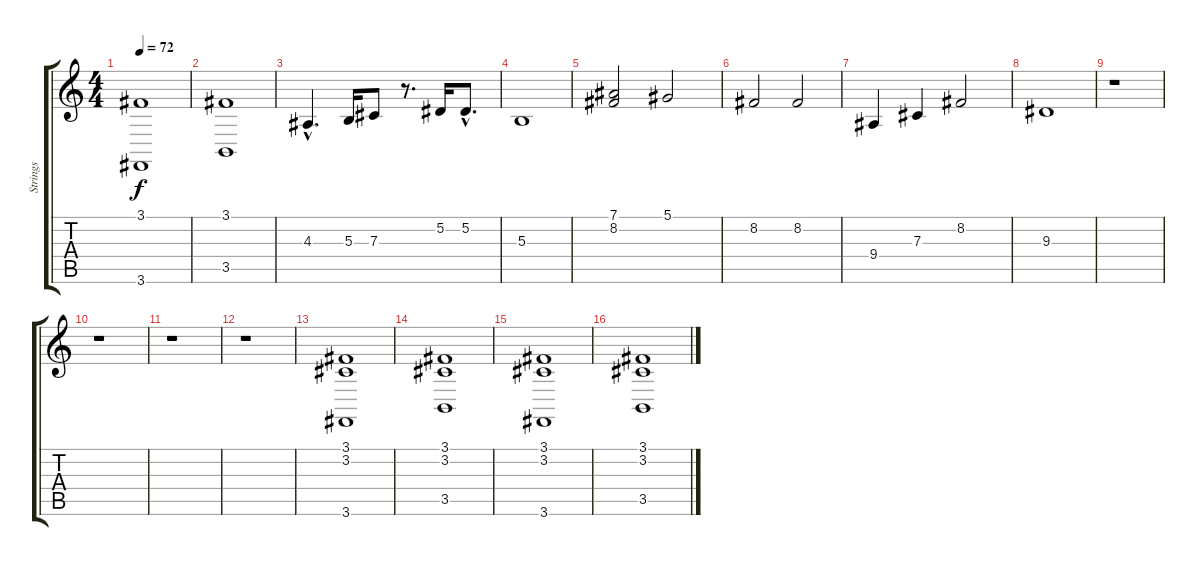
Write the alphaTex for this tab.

\track ("Strings" "Strings") {instrument synthstrings1}
\staff {score tabs}
\tuning (Eb4 Bb3 Gb3 Db3 Ab2 Eb2) {hide}
\ts (4 4)
\tempo 72
\clef g2
\ks c
(3.1 3.6).1{dy f} |
(3.1 3.5).1 |
4.3{hac}.4{d} 5.3.16 7.3.8 r.8{d} 5.2.16 5.2{hac}.8{d} |
5.3.1 |
(7.1 8.2).2 5.1.2 |
8.2.2 8.2.2 |
9.4.4 7.3.4 8.2.2 |
9.3.1 |
r.1 |
r.1 |
r.1 |
r.1 |
(3.1 3.2 3.6).1 |
(3.1 3.2 3.5).1 |
(3.1 3.2 3.6).1 |
(3.1 3.2 3.5).1
